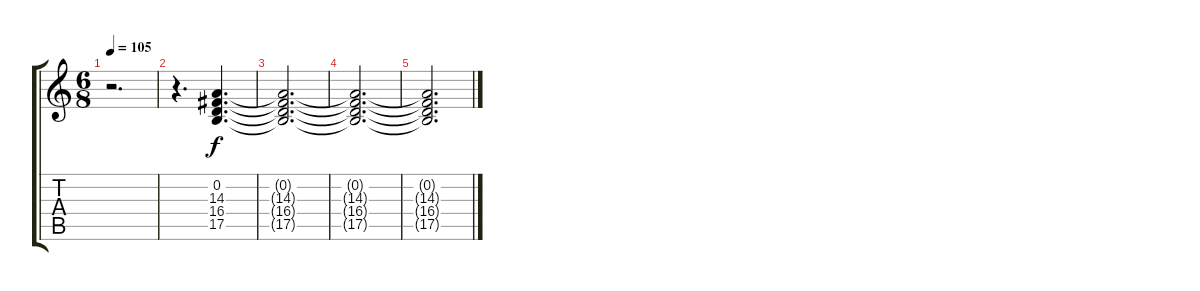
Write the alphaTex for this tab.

\track "" {instrument drawbarorgan}
\staff {score tabs}
\tuning (E4 B3 G3 D3 A2 E2) {hide}
\ts (6 8)
\tempo 105
\clef g2
\ks c
r.2{d dy mf} |
r.4{d} (0.2 14.3 16.4 17.5).4{d dy f volume 4} |
(0.2{t} 14.3{t} 16.4{t} 17.5{t}).2{d} |
(0.2{t} 14.3{t} 16.4{t} 17.5{t}).2{d} |
(0.2{t} 14.3{t} 16.4{t} 17.5{t}).2{d}
